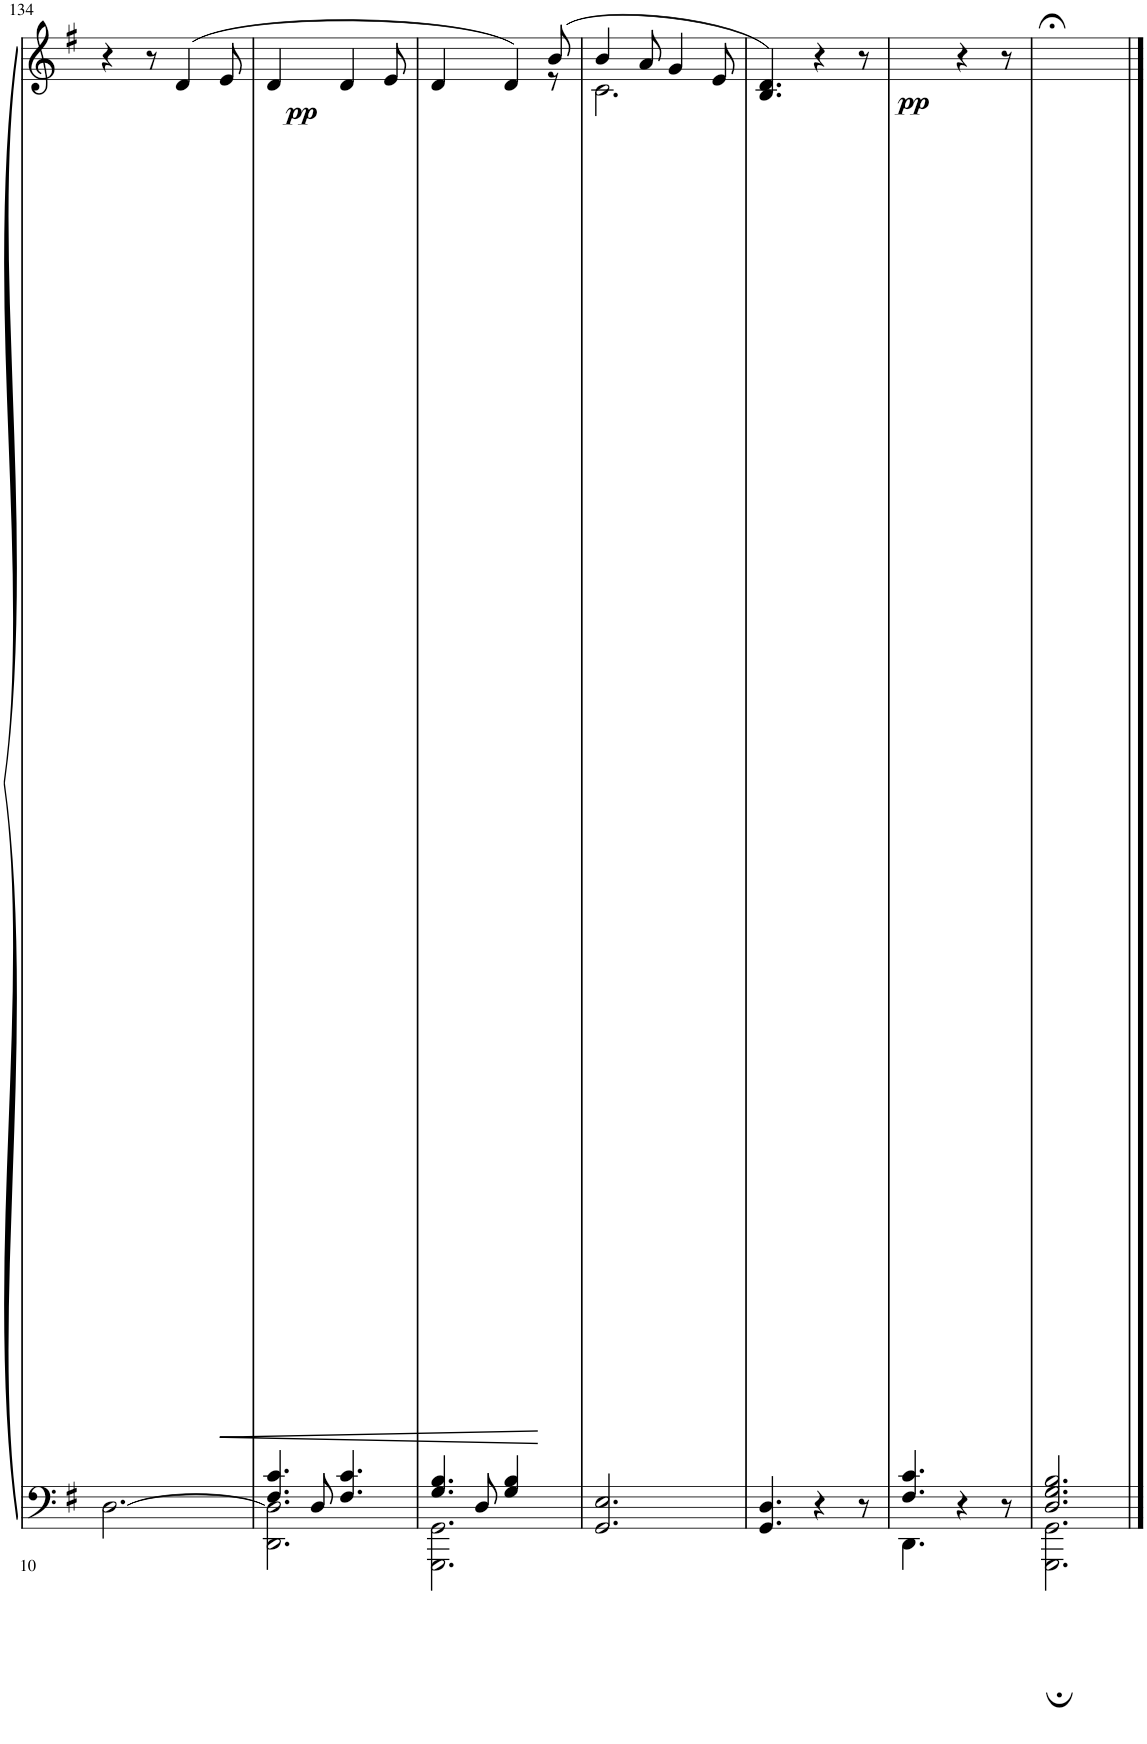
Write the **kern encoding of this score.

**kern	**kern	**dynam
*part1	*part1	*part1
*staff2	*staff1	*staff1/2
*I"Piano	*	*
*I'Pno	*	*
!!LO:PB:g=z
*clefF4	*clefG2	*
*k[f#]	*k[f#]	*
*M6/8	*M6/8	*
=134	=134	=134
[2.D\	4r	.
.	8r	.
!	!	!LO:DY:b
.	(4d/	pp
!	!	!LO:HP:b
.	8e/	<
=135	=135	=135
*^	*	*
*	*^	*	*
4ryy	4.F#/ 4.c/	2.DD\ 2.D\]	4d/	.
8D/	.	.	8ryy	.
4.ryy	4.F#/ 4.c/	.	4d/	.
.	.	.	8e/	.
=136	=136	=136	=136	=136
*	*	*	*^	*
4ryy	4.G/ 4.B/	2.GGG\ 2.GG\	4d/	8ryy	.
*	*	*	*v	*v	*
8D/	.	.	8ryy	.
4.ryy	4G/ 4B/	.	4d/)	.
*	*	*	*^	*
.	8ryy	.	(8b/	8r	[
*v	*v	*v	*	*	*
=137	=137	=137	=137
2.GG/ 2.E/	4b/	2.c\	.
.	8a/	.	.
.	4g/	.	.
.	8e/	.	.
*	*v	*v	*
=138	=138	=138
4.GG/ 4.D/	4.B/ 4.d/)	.
4r	4r	.
8r	8r	.
=139	=139	=139
*^	*	*
!	!	!	!LO:DY:b
4.F#/ 4.c/	4.DD\	4.ryy	pp
4.ryy	4r	4r	.
.	8r	8r	.
=140	=140	=140	=140
2.D/;< 2.G/;< 2.B/;<	2.GGG\; 2.GG\;	2.ryy	.
*v	*v	*	*
==	==	==
*-	*-	*-
